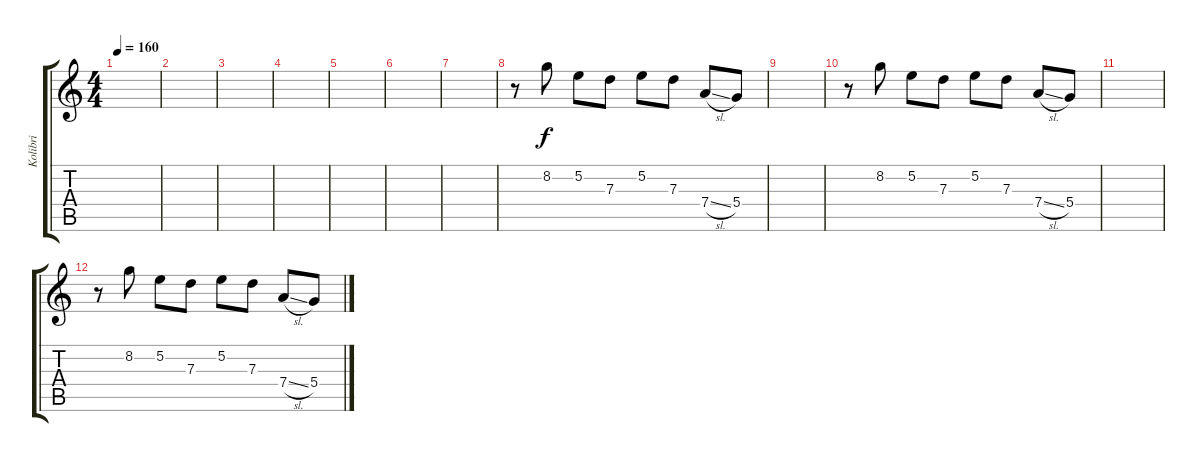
\track ("Kolibri" "Kolibri") {instrument distortionguitar}
\staff {score tabs}
\tuning (E4 B3 G3 D3 A2 E2) {hide}
\ts (4 4)
\tempo 160
\clef g2
\ks c
|
|
|
|
|
|
|
r.8 8.2.8 5.2.8 7.3.8 5.2.8 7.3.8 7.4{sl}.8 5.4.8 |
|
r.8 8.2.8 5.2.8 7.3.8 5.2.8 7.3.8 7.4{sl}.8 5.4.8 |
|
r.8 8.2.8 5.2.8 7.3.8 5.2.8 7.3.8 7.4{sl}.8 5.4.8
